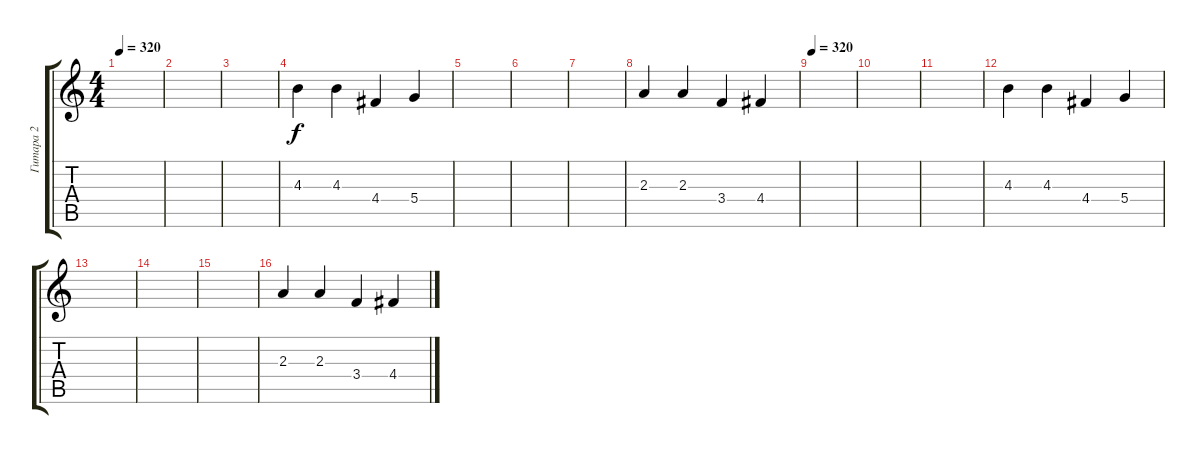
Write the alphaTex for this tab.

\track ("Гитара 2" "Гитара 2") {instrument overdrivenguitar}
\staff {score tabs}
\tuning (E4 B3 G3 D3 A2 E2) {hide}
\ts (4 4)
\tempo 320
\clef g2
\ks c
|
|
|
4.3.4 4.3.4 4.4.4 5.4.4 |
|
|
|
2.3.4 2.3.4 3.4.4 4.4.4 |
\tempo 320
|
|
|
4.3.4 4.3.4 4.4.4 5.4.4 |
|
|
|
2.3.4 2.3.4 3.4.4 4.4.4
